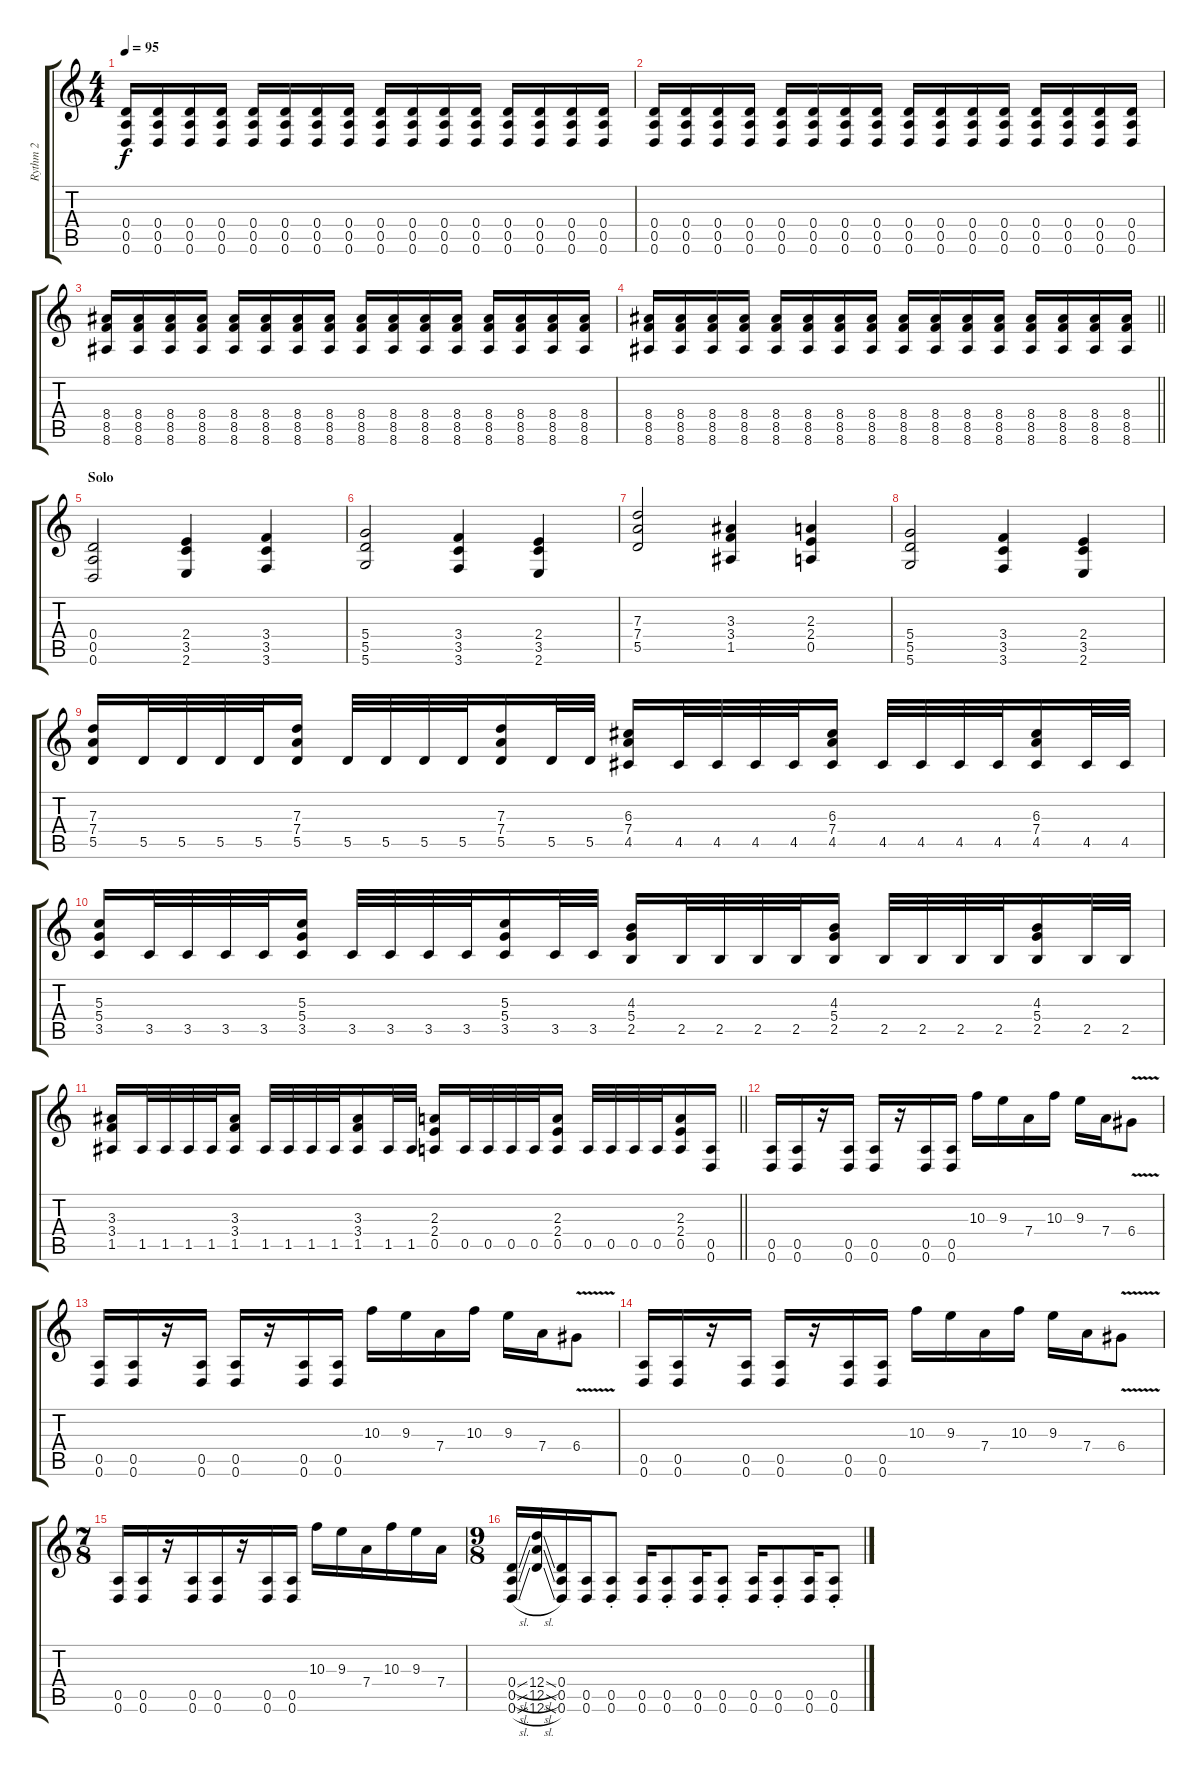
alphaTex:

\track ("Rythm 2" "Rythm 2") {instrument distortionguitar}
\staff {score tabs}
\tuning (E4 B3 G3 D3 A2 D2) {hide}
\ts (4 4)
\tempo 95
\clef g2
\ks c
(0.4 0.5 0.6).16{dy f} (0.4 0.5 0.6).16 (0.4 0.5 0.6).16 (0.4 0.5 0.6).16 (0.4 0.5 0.6).16 (0.4 0.5 0.6).16 (0.4 0.5 0.6).16 (0.4 0.5 0.6).16 (0.4 0.5 0.6).16 (0.4 0.5 0.6).16 (0.4 0.5 0.6).16 (0.4 0.5 0.6).16 (0.4 0.5 0.6).16 (0.4 0.5 0.6).16 (0.4 0.5 0.6).16 (0.4 0.5 0.6).16 |
(0.4 0.5 0.6).16 (0.4 0.5 0.6).16 (0.4 0.5 0.6).16 (0.4 0.5 0.6).16 (0.4 0.5 0.6).16 (0.4 0.5 0.6).16 (0.4 0.5 0.6).16 (0.4 0.5 0.6).16 (0.4 0.5 0.6).16 (0.4 0.5 0.6).16 (0.4 0.5 0.6).16 (0.4 0.5 0.6).16 (0.4 0.5 0.6).16 (0.4 0.5 0.6).16 (0.4 0.5 0.6).16 (0.4 0.5 0.6).16 |
(8.4 8.5 8.6).16 (8.4 8.5 8.6).16 (8.4 8.5 8.6).16 (8.4 8.5 8.6).16 (8.4 8.5 8.6).16 (8.4 8.5 8.6).16 (8.4 8.5 8.6).16 (8.4 8.5 8.6).16 (8.4 8.5 8.6).16 (8.4 8.5 8.6).16 (8.4 8.5 8.6).16 (8.4 8.5 8.6).16 (8.4 8.5 8.6).16 (8.4 8.5 8.6).16 (8.4 8.5 8.6).16 (8.4 8.5 8.6).16 |
\barLineRight lightlight
(8.4 8.5 8.6).16 (8.4 8.5 8.6).16 (8.4 8.5 8.6).16 (8.4 8.5 8.6).16 (8.4 8.5 8.6).16 (8.4 8.5 8.6).16 (8.4 8.5 8.6).16 (8.4 8.5 8.6).16 (8.4 8.5 8.6).16 (8.4 8.5 8.6).16 (8.4 8.5 8.6).16 (8.4 8.5 8.6).16 (8.4 8.5 8.6).16 (8.4 8.5 8.6).16 (8.4 8.5 8.6).16 (8.4 8.5 8.6).16 |
\section ("" "Solo")
(0.4 0.5 0.6).2 (2.4 3.5 2.6).4 (3.4 3.5 3.6).4 |
(5.4 5.5 5.6).2 (3.4 3.5 3.6).4 (2.4 3.5 2.6).4 |
(7.3 7.4 5.5).2 (3.3 3.4 1.5).4 (2.3 2.4 0.5).4 |
(5.4 5.5 5.6).2 (3.4 3.5 3.6).4 (2.4 3.5 2.6).4 |
(7.3 7.4 5.5).16 5.5.32 5.5.32 5.5.32 5.5.32 (7.3 7.4 5.5).16 5.5.32 5.5.32 5.5.32 5.5.32 (7.3 7.4 5.5).16 5.5.32 5.5.32 (6.3 7.4 4.5).16 4.5.32 4.5.32 4.5.32 4.5.32 (6.3 7.4 4.5).16 4.5.32 4.5.32 4.5.32 4.5.32 (6.3 7.4 4.5).16 4.5.32 4.5.32 |
(5.3 5.4 3.5).16 3.5.32 3.5.32 3.5.32 3.5.32 (5.3 5.4 3.5).16 3.5.32 3.5.32 3.5.32 3.5.32 (5.3 5.4 3.5).16 3.5.32 3.5.32 (4.3 5.4 2.5).16 2.5.32 2.5.32 2.5.32 2.5.32 (4.3 5.4 2.5).16 2.5.32 2.5.32 2.5.32 2.5.32 (4.3 5.4 2.5).16 2.5.32 2.5.32 |
\barLineRight lightlight
(3.3 3.4 1.5).16 1.5.32 1.5.32 1.5.32 1.5.32 (3.3 3.4 1.5).16 1.5.32 1.5.32 1.5.32 1.5.32 (3.3 3.4 1.5).16 1.5.32 1.5.32 (2.3 2.4 0.5).16 0.5.32 0.5.32 0.5.32 0.5.32 (2.3 2.4 0.5).16 0.5.32 0.5.32 0.5.32 0.5.32 (2.3 2.4 0.5).16 (0.5 0.6).16 |
(0.5 0.6).16 (0.5 0.6).16 r.16 (0.5 0.6).16 (0.5 0.6).16 r.16 (0.5 0.6).16 (0.5 0.6).16 10.3.16 9.3.16 7.4.16 10.3.16 9.3.16 7.4.16 6.4{v}.8 |
(0.5 0.6).16 (0.5 0.6).16 r.16 (0.5 0.6).16 (0.5 0.6).16 r.16 (0.5 0.6).16 (0.5 0.6).16 10.3.16 9.3.16 7.4.16 10.3.16 9.3.16 7.4.16 6.4{v}.8 |
(0.5 0.6).16 (0.5 0.6).16 r.16 (0.5 0.6).16 (0.5 0.6).16 r.16 (0.5 0.6).16 (0.5 0.6).16 10.3.16 9.3.16 7.4.16 10.3.16 9.3.16 7.4.16 6.4{v}.8 |
\ts (7 8)
(0.5 0.6).16 (0.5 0.6).16 r.16 (0.5 0.6).16 (0.5 0.6).16 r.16 (0.5 0.6).16 (0.5 0.6).16 10.3.16 9.3.16 7.4.16 10.3.16 9.3.16 7.4.16 |
\ts (9 8)
(0.4{sl} 0.5{sl} 0.6{sl}).16 (12.4{sl} 12.5{sl} 12.6{sl}).16 (0.4 0.5 0.6).16 (0.5 0.6).16 (0.5{st} 0.6{st}).8 (0.5 0.6).16 (0.5{st} 0.6{st}).8 (0.5 0.6).16 (0.5{st} 0.6{st}).8 (0.5 0.6).16 (0.5{st} 0.6{st}).8 (0.5 0.6).16 (0.5{st} 0.6{st}).8
